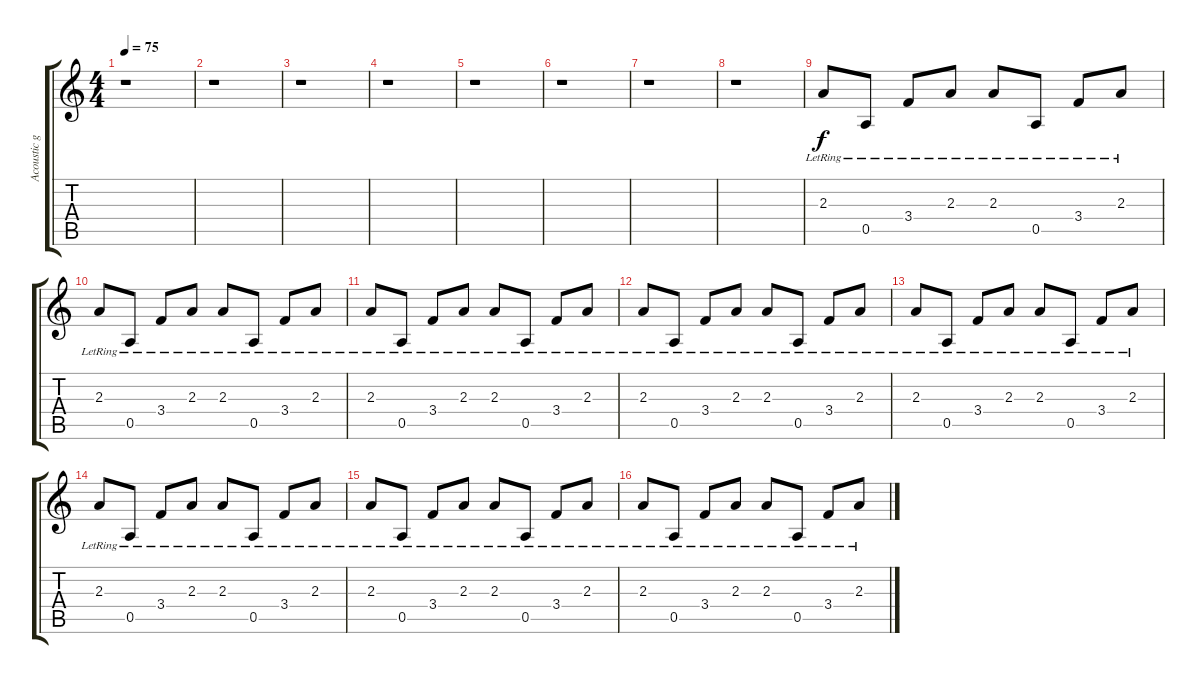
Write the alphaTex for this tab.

\track ("Acoustic guitar" "Acoustic g") {instrument acousticguitarsteel}
\staff {score tabs}
\tuning (E4 B3 G3 D3 A2 E2) {hide}
\ts (4 4)
\tempo 75
\clef g2
\ks c
r.1{dy f} |
r.1 |
r.1 |
r.1 |
r.1 |
r.1 |
r.1 |
r.1 |
2.3{lr}.8 0.5{lr}.8 3.4{lr}.8 2.3{lr}.8 2.3{lr}.8 0.5{lr}.8 3.4{lr}.8 2.3{lr}.8 |
2.3{lr}.8 0.5{lr}.8 3.4{lr}.8 2.3{lr}.8 2.3{lr}.8 0.5{lr}.8 3.4{lr}.8 2.3{lr}.8 |
2.3{lr}.8 0.5{lr}.8 3.4{lr}.8 2.3{lr}.8 2.3{lr}.8 0.5{lr}.8 3.4{lr}.8 2.3{lr}.8 |
2.3{lr}.8 0.5{lr}.8 3.4{lr}.8 2.3{lr}.8 2.3{lr}.8 0.5{lr}.8 3.4{lr}.8 2.3{lr}.8 |
2.3{lr}.8 0.5{lr}.8 3.4{lr}.8 2.3{lr}.8 2.3{lr}.8 0.5{lr}.8 3.4{lr}.8 2.3{lr}.8 |
2.3{lr}.8 0.5{lr}.8 3.4{lr}.8 2.3{lr}.8 2.3{lr}.8 0.5{lr}.8 3.4{lr}.8 2.3{lr}.8 |
2.3{lr}.8 0.5{lr}.8 3.4{lr}.8 2.3{lr}.8 2.3{lr}.8 0.5{lr}.8 3.4{lr}.8 2.3{lr}.8 |
2.3{lr}.8 0.5{lr}.8 3.4{lr}.8 2.3{lr}.8 2.3{lr}.8 0.5{lr}.8 3.4{lr}.8 2.3{lr}.8
